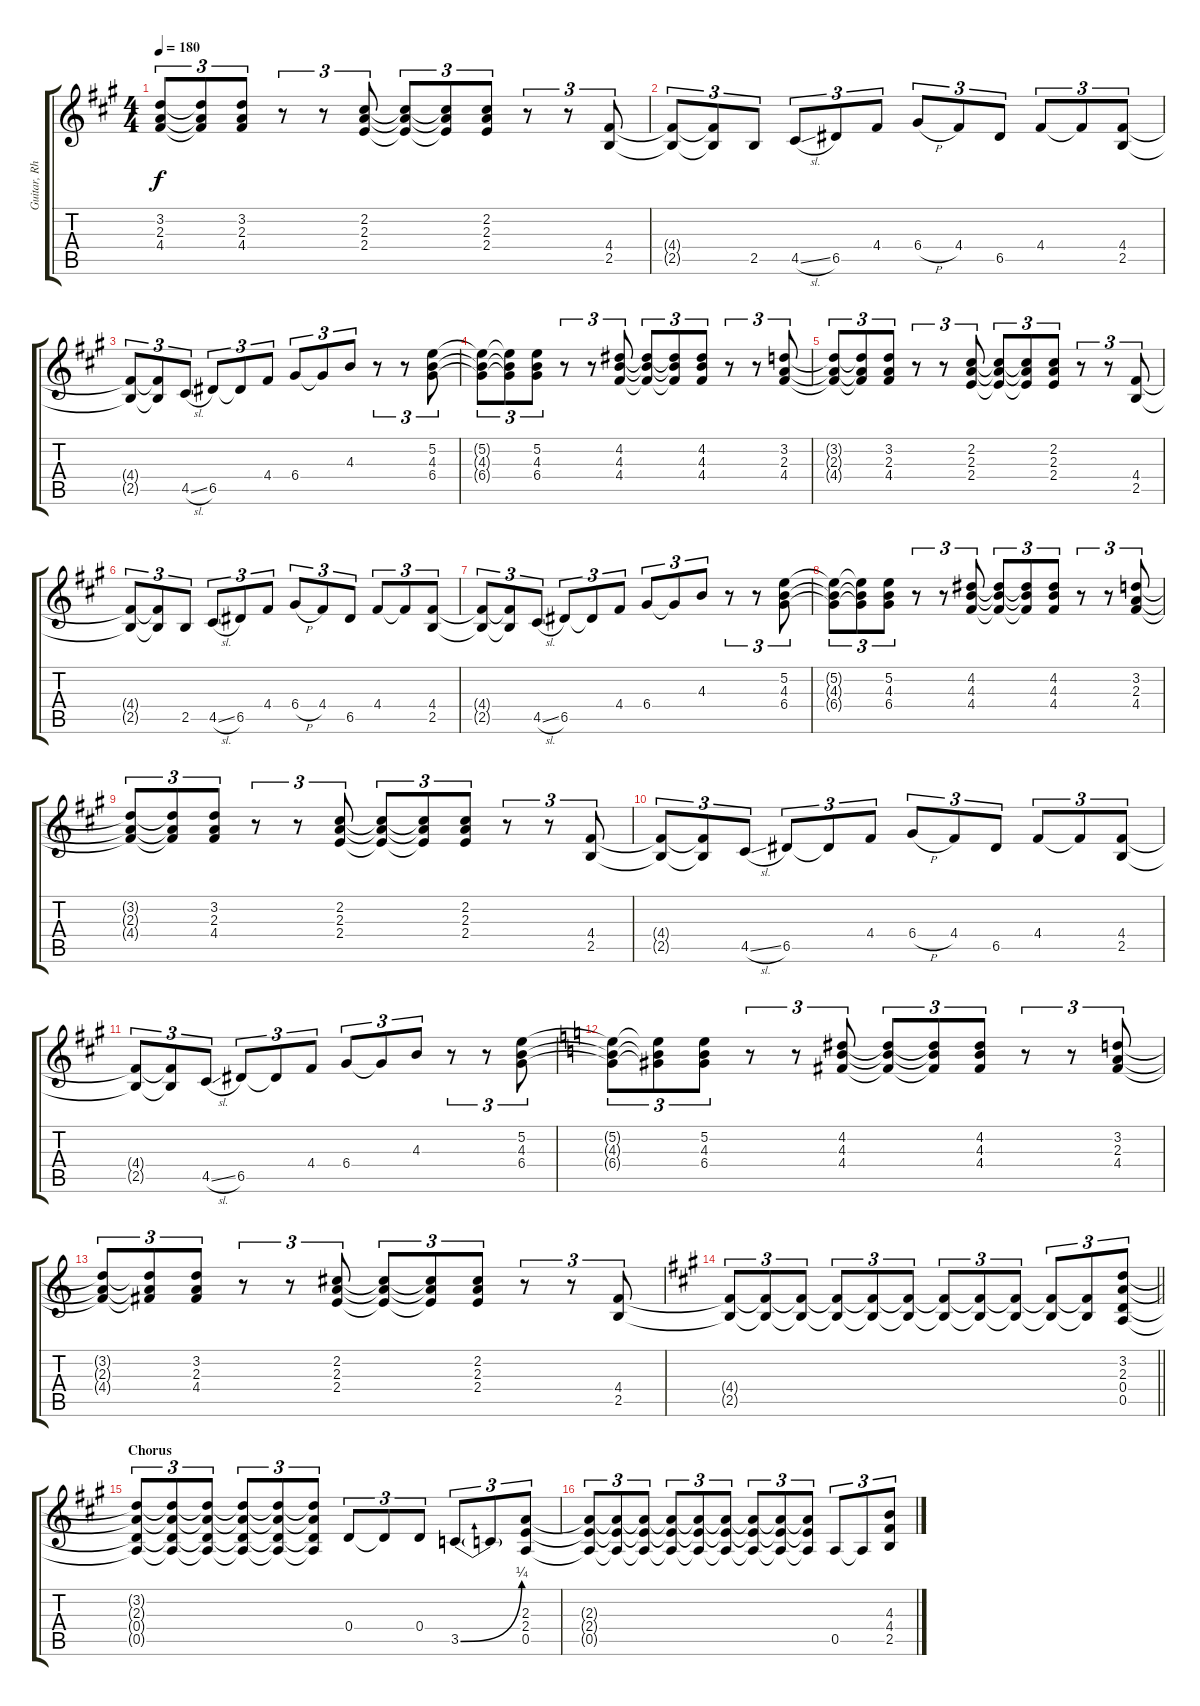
\track ("Guitar, Rhythm" "Guitar, Rh") {instrument overdrivenguitar}
\staff {score tabs}
\tuning (E4 B3 G3 D3 A2 E2) {hide}
\ts (4 4)
\tempo 180
\clef g2
\ks a
(3.2{t} 2.3{t} 4.4{t}).8{tu (3 2) dy f} (3.2{t} 2.3{t} 4.4{t}).8{tu (3 2)} (3.2 2.3 4.4).8{tu (3 2)} r.8{tu (3 2)} r.8{tu (3 2)} (2.2 2.3 2.4).8{tu (3 2)} (2.2{t} 2.3{t} 2.4{t}).8{tu (3 2)} (2.2{t} 2.3{t} 2.4{t}).8{tu (3 2)} (2.2 2.3 2.4).8{tu (3 2)} r.8{tu (3 2)} r.8{tu (3 2)} (4.4 2.5).8{tu (3 2)} |
(4.4{t} 2.5{t}).8{tu (3 2)} (4.4{t} 2.5{t}).8{tu (3 2)} 2.5.8{tu (3 2)} 4.5{sl}.8{tu (3 2)} 6.5.8{tu (3 2)} 4.4.8{tu (3 2)} 6.4{h}.8{tu (3 2)} 4.4.8{tu (3 2)} 6.5.8{tu (3 2)} 4.4.8{tu (3 2)} 4.4{t}.8{tu (3 2)} (4.4 2.5).8{tu (3 2)} |
(4.4{t} 2.5{t}).8{tu (3 2)} (4.4{t} 2.5{t}).8{tu (3 2)} 4.5{sl}.8{tu (3 2)} 6.5.8{tu (3 2)} 6.5{t}.8{tu (3 2)} 4.4.8{tu (3 2)} 6.4.8{tu (3 2)} 6.4{t}.8{tu (3 2)} 4.3.8{tu (3 2)} r.8{tu (3 2)} r.8{tu (3 2)} (5.2 4.3 6.4).8{tu (3 2)} |
(5.2{t} 4.3{t} 6.4{t}).8{tu (3 2)} (5.2{t} 4.3{t} 6.4{t}).8{tu (3 2)} (5.2 4.3 6.4).8{tu (3 2)} r.8{tu (3 2)} r.8{tu (3 2)} (4.2 4.3 4.4).8{tu (3 2)} (4.2{t} 4.3{t} 4.4{t}).8{tu (3 2)} (4.2{t} 4.3{t} 4.4{t}).8{tu (3 2)} (4.2 4.3 4.4).8{tu (3 2)} r.8{tu (3 2)} r.8{tu (3 2)} (3.2 2.3 4.4).8{tu (3 2)} |
(3.2{t} 2.3{t} 4.4{t}).8{tu (3 2)} (3.2{t} 2.3{t} 4.4{t}).8{tu (3 2)} (3.2 2.3 4.4).8{tu (3 2)} r.8{tu (3 2)} r.8{tu (3 2)} (2.2 2.3 2.4).8{tu (3 2)} (2.2{t} 2.3{t} 2.4{t}).8{tu (3 2)} (2.2{t} 2.3{t} 2.4{t}).8{tu (3 2)} (2.2 2.3 2.4).8{tu (3 2)} r.8{tu (3 2)} r.8{tu (3 2)} (4.4 2.5).8{tu (3 2)} |
(4.4{t} 2.5{t}).8{tu (3 2)} (4.4{t} 2.5{t}).8{tu (3 2)} 2.5.8{tu (3 2)} 4.5{sl}.8{tu (3 2)} 6.5.8{tu (3 2)} 4.4.8{tu (3 2)} 6.4{h}.8{tu (3 2)} 4.4.8{tu (3 2)} 6.5.8{tu (3 2)} 4.4.8{tu (3 2)} 4.4{t}.8{tu (3 2)} (4.4 2.5).8{tu (3 2)} |
(4.4{t} 2.5{t}).8{tu (3 2)} (4.4{t} 2.5{t}).8{tu (3 2)} 4.5{sl}.8{tu (3 2)} 6.5.8{tu (3 2)} 6.5{t}.8{tu (3 2)} 4.4.8{tu (3 2)} 6.4.8{tu (3 2)} 6.4{t}.8{tu (3 2)} 4.3.8{tu (3 2)} r.8{tu (3 2)} r.8{tu (3 2)} (5.2 4.3 6.4).8{tu (3 2)} |
(5.2{t} 4.3{t} 6.4{t}).8{tu (3 2)} (5.2{t} 4.3{t} 6.4{t}).8{tu (3 2)} (5.2 4.3 6.4).8{tu (3 2)} r.8{tu (3 2)} r.8{tu (3 2)} (4.2 4.3 4.4).8{tu (3 2)} (4.2{t} 4.3{t} 4.4{t}).8{tu (3 2)} (4.2{t} 4.3{t} 4.4{t}).8{tu (3 2)} (4.2 4.3 4.4).8{tu (3 2)} r.8{tu (3 2)} r.8{tu (3 2)} (3.2 2.3 4.4).8{tu (3 2)} |
(3.2{t} 2.3{t} 4.4{t}).8{tu (3 2)} (3.2{t} 2.3{t} 4.4{t}).8{tu (3 2)} (3.2 2.3 4.4).8{tu (3 2)} r.8{tu (3 2)} r.8{tu (3 2)} (2.2 2.3 2.4).8{tu (3 2)} (2.2{t} 2.3{t} 2.4{t}).8{tu (3 2)} (2.2{t} 2.3{t} 2.4{t}).8{tu (3 2)} (2.2 2.3 2.4).8{tu (3 2)} r.8{tu (3 2)} r.8{tu (3 2)} (4.4 2.5).8{tu (3 2)} |
(4.4{t} 2.5{t}).8{tu (3 2)} (4.4{t} 2.5{t}).8{tu (3 2)} 4.5{sl}.8{tu (3 2)} 6.5.8{tu (3 2)} 6.5{t}.8{tu (3 2)} 4.4.8{tu (3 2)} 6.4{h}.8{tu (3 2)} 4.4.8{tu (3 2)} 6.5.8{tu (3 2)} 4.4.8{tu (3 2)} 4.4{t}.8{tu (3 2)} (4.4 2.5).8{tu (3 2)} |
(4.4{t} 2.5{t}).8{tu (3 2)} (4.4{t} 2.5{t}).8{tu (3 2)} 4.5{sl}.8{tu (3 2)} 6.5.8{tu (3 2)} 6.5{t}.8{tu (3 2)} 4.4.8{tu (3 2)} 6.4.8{tu (3 2)} 6.4{t}.8{tu (3 2)} 4.3.8{tu (3 2)} r.8{tu (3 2)} r.8{tu (3 2)} (5.2 4.3 6.4).8{tu (3 2)} |
\ks c
(5.2{t} 4.3{t} 6.4{t}).8{tu (3 2)} (5.2{t} 4.3{t} 6.4{t}).8{tu (3 2)} (5.2 4.3 6.4).8{tu (3 2)} r.8{tu (3 2)} r.8{tu (3 2)} (4.2 4.3 4.4).8{tu (3 2)} (4.2{t} 4.3{t} 4.4{t}).8{tu (3 2)} (4.2{t} 4.3{t} 4.4{t}).8{tu (3 2)} (4.2 4.3 4.4).8{tu (3 2)} r.8{tu (3 2)} r.8{tu (3 2)} (3.2 2.3 4.4).8{tu (3 2)} |
(3.2{t} 2.3{t} 4.4{t}).8{tu (3 2)} (3.2{t} 2.3{t} 4.4{t}).8{tu (3 2)} (3.2 2.3 4.4).8{tu (3 2)} r.8{tu (3 2)} r.8{tu (3 2)} (2.2 2.3 2.4).8{tu (3 2)} (2.2{t} 2.3{t} 2.4{t}).8{tu (3 2)} (2.2{t} 2.3{t} 2.4{t}).8{tu (3 2)} (2.2 2.3 2.4).8{tu (3 2)} r.8{tu (3 2)} r.8{tu (3 2)} (4.4 2.5).8{tu (3 2)} |
\barLineRight lightlight
\ks a
(4.4{t} 2.5{t}).8{tu (3 2)} (4.4{t} 2.5{t}).8{tu (3 2)} (4.4{t} 2.5{t}).8{tu (3 2)} (4.4{t} 2.5{t}).8{tu (3 2)} (4.4{t} 2.5{t}).8{tu (3 2)} (4.4{t} 2.5{t}).8{tu (3 2)} (4.4{t} 2.5{t}).8{tu (3 2)} (4.4{t} 2.5{t}).8{tu (3 2)} (4.4{t} 2.5{t}).8{tu (3 2)} (4.4{t} 2.5{t}).8{tu (3 2)} (4.4{t} 2.5{t}).8{tu (3 2)} (3.2 2.3 0.4 0.5).8{tu (3 2)} |
\section ("" "Chorus")
(3.2{t} 2.3{t} 0.4{t} 0.5{t}).8{tu (3 2)} (3.2{t} 2.3{t} 0.4{t} 0.5{t}).8{tu (3 2)} (3.2{t} 2.3{t} 0.4{t} 0.5{t}).8{tu (3 2)} (3.2{t} 2.3{t} 0.4{t} 0.5{t}).8{tu (3 2)} (3.2{t} 2.3{t} 0.4{t} 0.5{t}).8{tu (3 2)} (3.2{t} 2.3{t} 0.4{t} 0.5{t}).8{tu (3 2)} 0.4.8{tu (3 2)} 0.4{t}.8{tu (3 2)} 0.4.8{tu (3 2)} 3.5{be (bend 0 0 60 1)}.8{tu (3 2)} 3.5{t}.8{tu (3 2)} (2.3 2.4 0.5).8{tu (3 2)} |
(2.3{t} 2.4{t} 0.5{t}).8{tu (3 2)} (2.3{t} 2.4{t} 0.5{t}).8{tu (3 2)} (2.3{t} 2.4{t} 0.5{t}).8{tu (3 2)} (2.3{t} 2.4{t} 0.5{t}).8{tu (3 2)} (2.3{t} 2.4{t} 0.5{t}).8{tu (3 2)} (2.3{t} 2.4{t} 0.5{t}).8{tu (3 2)} (2.3{t} 2.4{t} 0.5{t}).8{tu (3 2)} (2.3{t} 2.4{t} 0.5{t}).8{tu (3 2)} (2.3{t} 2.4{t} 0.5{t}).8{tu (3 2)} 0.5.8{tu (3 2)} 0.5{t}.8{tu (3 2)} (4.3 4.4 2.5).8{tu (3 2)}
